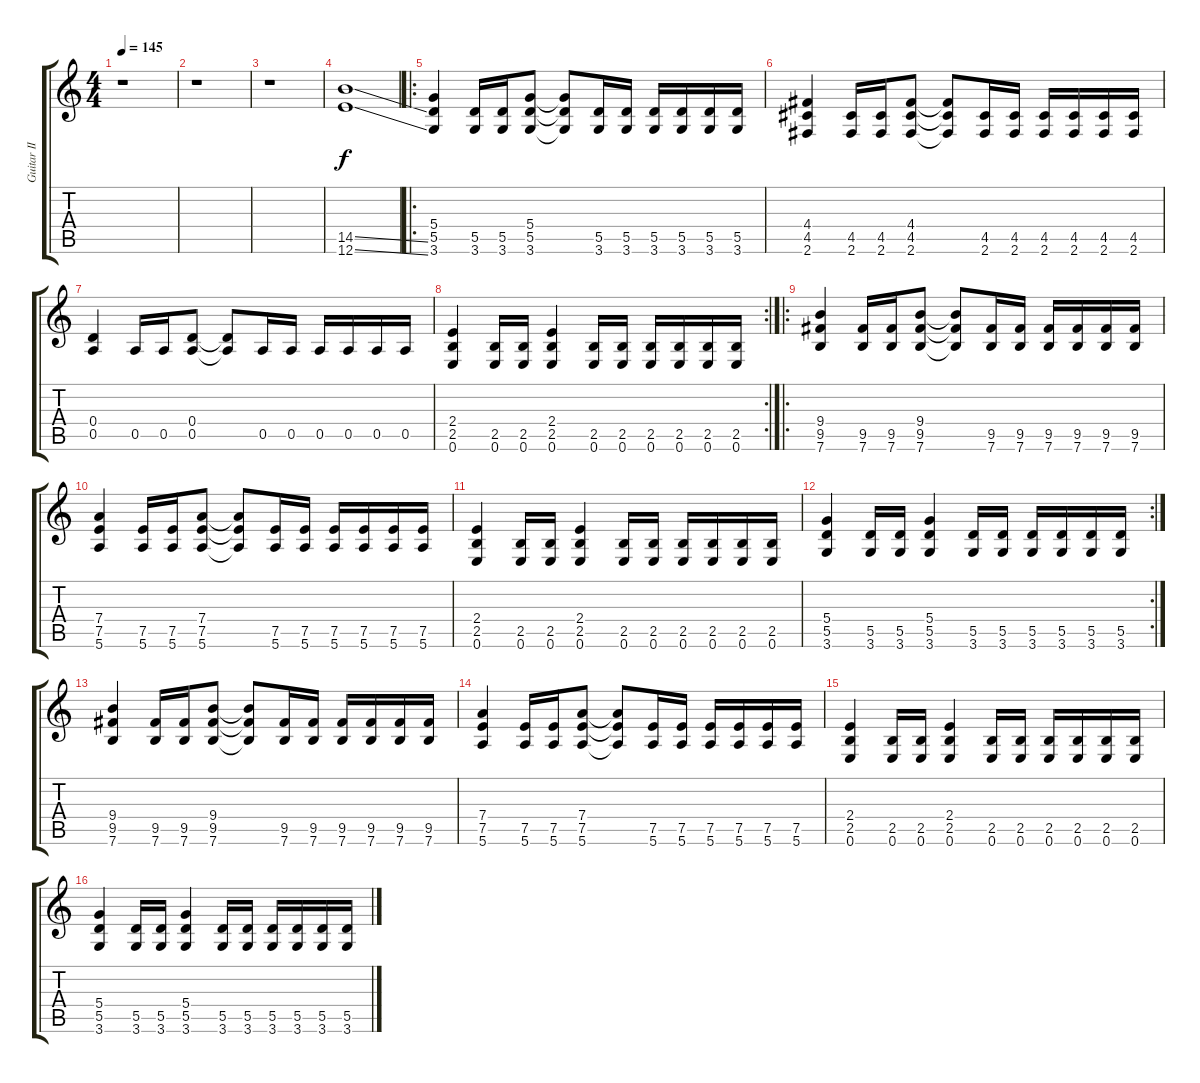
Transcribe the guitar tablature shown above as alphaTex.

\track ("Guitar II" "Guitar II") {instrument distortionguitar}
\staff {score tabs}
\tuning (E4 B3 G3 D3 A2 E2) {hide}
\ts (4 4)
\tempo 145
\clef g2
\ks c
r.1{dy f instrument distortionguitar} |
r.1 |
r.1 |
(14.5{ss} 12.6{ss}).1 |
\ro
(5.4 5.5 3.6).4 (5.5 3.6).16 (5.5 3.6).16 (5.4 5.5 3.6).8 (5.4{t} 5.5{t} 3.6{t}).8 (5.5 3.6).16 (5.5 3.6).16 (5.5 3.6).16 (5.5 3.6).16 (5.5 3.6).16 (5.5 3.6).16 |
(4.4 4.5 2.6).4 (4.5 2.6).16 (4.5 2.6).16 (4.4 4.5 2.6).8 (4.4{t} 4.5{t} 2.6{t}).8 (4.5 2.6).16 (4.5 2.6).16 (4.5 2.6).16 (4.5 2.6).16 (4.5 2.6).16 (4.5 2.6).16 |
(0.4 0.5).4 0.5.16 0.5.16 (0.4 0.5).8 (0.4{t} 0.5{t}).8 0.5.16 0.5.16 0.5.16 0.5.16 0.5.16 0.5.16 |
\rc 2
(2.4 2.5 0.6).4 (2.5 0.6).16 (2.5 0.6).16 (2.4 2.5 0.6).4 (2.5 0.6).16 (2.5 0.6).16 (2.5 0.6).16 (2.5 0.6).16 (2.5 0.6).16 (2.5 0.6).16 |
\ro
(9.4 9.5 7.6).4 (9.5 7.6).16 (9.5 7.6).16 (9.4 9.5 7.6).8 (9.4{t} 9.5{t} 7.6{t}).8 (9.5 7.6).16 (9.5 7.6).16 (9.5 7.6).16 (9.5 7.6).16 (9.5 7.6).16 (9.5 7.6).16 |
(7.4 7.5 5.6).4 (7.5 5.6).16 (7.5 5.6).16 (7.4 7.5 5.6).8 (7.4{t} 7.5{t} 5.6{t}).8 (7.5 5.6).16 (7.5 5.6).16 (7.5 5.6).16 (7.5 5.6).16 (7.5 5.6).16 (7.5 5.6).16 |
(2.4 2.5 0.6).4 (2.5 0.6).16 (2.5 0.6).16 (2.4 2.5 0.6).4 (2.5 0.6).16 (2.5 0.6).16 (2.5 0.6).16 (2.5 0.6).16 (2.5 0.6).16 (2.5 0.6).16 |
\rc 2
(5.4 5.5 3.6).4 (5.5 3.6).16 (5.5 3.6).16 (5.4 5.5 3.6).4 (5.5 3.6).16 (5.5 3.6).16 (5.5 3.6).16 (5.5 3.6).16 (5.5 3.6).16 (5.5 3.6).16 |
(9.4 9.5 7.6).4 (9.5 7.6).16 (9.5 7.6).16 (9.4 9.5 7.6).8 (9.4{t} 9.5{t} 7.6{t}).8 (9.5 7.6).16 (9.5 7.6).16 (9.5 7.6).16 (9.5 7.6).16 (9.5 7.6).16 (9.5 7.6).16 |
(7.4 7.5 5.6).4 (7.5 5.6).16 (7.5 5.6).16 (7.4 7.5 5.6).8 (7.4{t} 7.5{t} 5.6{t}).8 (7.5 5.6).16 (7.5 5.6).16 (7.5 5.6).16 (7.5 5.6).16 (7.5 5.6).16 (7.5 5.6).16 |
(2.4 2.5 0.6).4 (2.5 0.6).16 (2.5 0.6).16 (2.4 2.5 0.6).4 (2.5 0.6).16 (2.5 0.6).16 (2.5 0.6).16 (2.5 0.6).16 (2.5 0.6).16 (2.5 0.6).16 |
(5.4 5.5 3.6).4 (5.5 3.6).16 (5.5 3.6).16 (5.4 5.5 3.6).4 (5.5 3.6).16 (5.5 3.6).16 (5.5 3.6).16 (5.5 3.6).16 (5.5 3.6).16 (5.5 3.6).16
